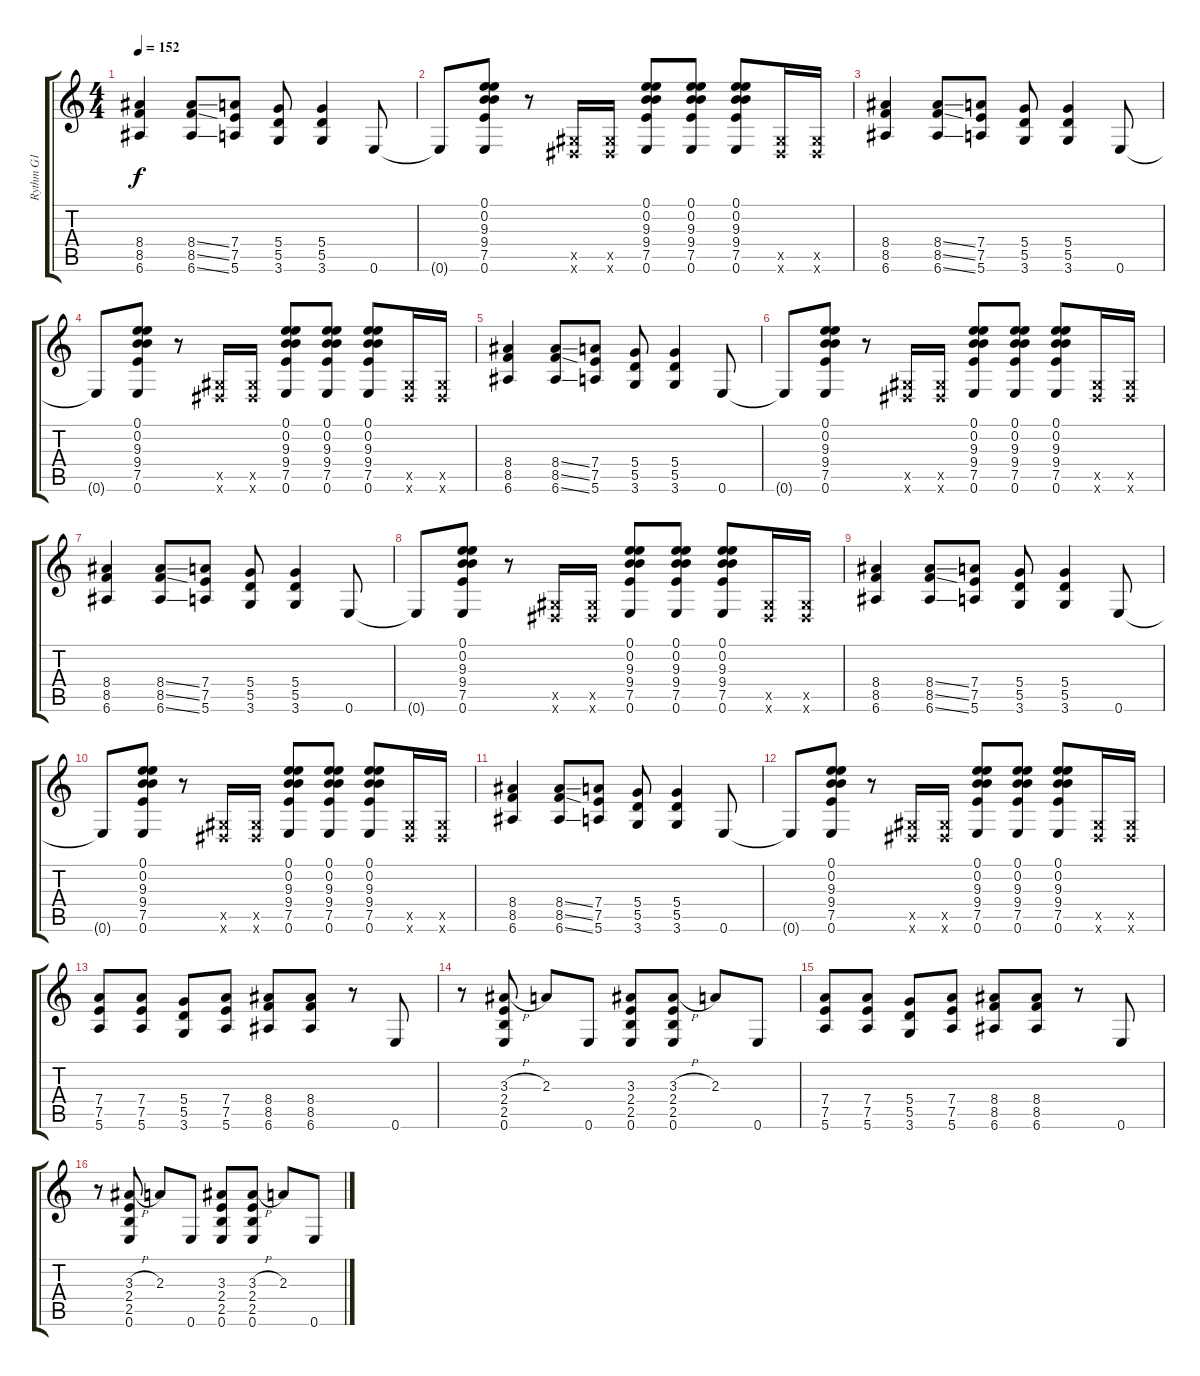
\track ("Rythm G1" "Rythm G1") {instrument overdrivenguitar}
\staff {score tabs}
\tuning (E4 B3 G3 D3 A2 E2) {hide}
\ts (4 4)
\tempo 152
\clef g2
\ks c
(8.4 8.5 6.6).4{dy f} (8.4{ss} 8.5{ss} 6.6{ss}).8 (7.4 7.5 5.6).8 (5.4 5.5 3.6).8 (5.4 5.5 3.6).4 0.6.8 |
0.6{t}.8 (0.1 0.2 9.3 9.4 7.5 0.6).8 r.8 (-1.5{x} -1.6{x}).16 (-1.5{x} -1.6{x}).16 (0.1 0.2 9.3 9.4 7.5 0.6).8 (0.1 0.2 9.3 9.4 7.5 0.6).8 (0.1 0.2 9.3 9.4 7.5 0.6).8 (-1.5{x} -1.6{x}).16 (-1.5{x} -1.6{x}).16 |
(8.4 8.5 6.6).4 (8.4{ss} 8.5{ss} 6.6{ss}).8 (7.4 7.5 5.6).8 (5.4 5.5 3.6).8 (5.4 5.5 3.6).4 0.6.8 |
0.6{t}.8 (0.1 0.2 9.3 9.4 7.5 0.6).8 r.8 (-1.5{x} -1.6{x}).16 (-1.5{x} -1.6{x}).16 (0.1 0.2 9.3 9.4 7.5 0.6).8 (0.1 0.2 9.3 9.4 7.5 0.6).8 (0.1 0.2 9.3 9.4 7.5 0.6).8 (-1.5{x} -1.6{x}).16 (-1.5{x} -1.6{x}).16 |
(8.4 8.5 6.6).4 (8.4{ss} 8.5{ss} 6.6{ss}).8 (7.4 7.5 5.6).8 (5.4 5.5 3.6).8 (5.4 5.5 3.6).4 0.6.8 |
0.6{t}.8 (0.1 0.2 9.3 9.4 7.5 0.6).8 r.8 (-1.5{x} -1.6{x}).16 (-1.5{x} -1.6{x}).16 (0.1 0.2 9.3 9.4 7.5 0.6).8 (0.1 0.2 9.3 9.4 7.5 0.6).8 (0.1 0.2 9.3 9.4 7.5 0.6).8 (-1.5{x} -1.6{x}).16 (-1.5{x} -1.6{x}).16 |
(8.4 8.5 6.6).4 (8.4{ss} 8.5{ss} 6.6{ss}).8 (7.4 7.5 5.6).8 (5.4 5.5 3.6).8 (5.4 5.5 3.6).4 0.6.8 |
0.6{t}.8 (0.1 0.2 9.3 9.4 7.5 0.6).8 r.8 (-1.5{x} -1.6{x}).16 (-1.5{x} -1.6{x}).16 (0.1 0.2 9.3 9.4 7.5 0.6).8 (0.1 0.2 9.3 9.4 7.5 0.6).8 (0.1 0.2 9.3 9.4 7.5 0.6).8 (-1.5{x} -1.6{x}).16 (-1.5{x} -1.6{x}).16 |
(8.4 8.5 6.6).4 (8.4{ss} 8.5{ss} 6.6{ss}).8 (7.4 7.5 5.6).8 (5.4 5.5 3.6).8 (5.4 5.5 3.6).4 0.6.8 |
0.6{t}.8 (0.1 0.2 9.3 9.4 7.5 0.6).8 r.8 (-1.5{x} -1.6{x}).16 (-1.5{x} -1.6{x}).16 (0.1 0.2 9.3 9.4 7.5 0.6).8 (0.1 0.2 9.3 9.4 7.5 0.6).8 (0.1 0.2 9.3 9.4 7.5 0.6).8 (-1.5{x} -1.6{x}).16 (-1.5{x} -1.6{x}).16 |
(8.4 8.5 6.6).4 (8.4{ss} 8.5{ss} 6.6{ss}).8 (7.4 7.5 5.6).8 (5.4 5.5 3.6).8 (5.4 5.5 3.6).4 0.6.8 |
0.6{t}.8 (0.1 0.2 9.3 9.4 7.5 0.6).8 r.8 (-1.5{x} -1.6{x}).16 (-1.5{x} -1.6{x}).16 (0.1 0.2 9.3 9.4 7.5 0.6).8 (0.1 0.2 9.3 9.4 7.5 0.6).8 (0.1 0.2 9.3 9.4 7.5 0.6).8 (-1.5{x} -1.6{x}).16 (-1.5{x} -1.6{x}).16 |
(7.4 7.5 5.6).8 (7.4 7.5 5.6).8 (5.4 5.5 3.6).8 (7.4 7.5 5.6).8 (8.4 8.5 6.6).8 (8.4 8.5 6.6).8 r.8 0.6.8 |
r.8 (3.3{h} 2.4 2.5 0.6).8 2.3.8 0.6.8 (3.3 2.4 2.5 0.6).8 (3.3{h} 2.4 2.5 0.6).8 2.3.8 0.6.8 |
(7.4 7.5 5.6).8 (7.4 7.5 5.6).8 (5.4 5.5 3.6).8 (7.4 7.5 5.6).8 (8.4 8.5 6.6).8 (8.4 8.5 6.6).8 r.8 0.6.8 |
r.8 (3.3{h} 2.4 2.5 0.6).8 2.3.8 0.6.8 (3.3 2.4 2.5 0.6).8 (3.3{h} 2.4 2.5 0.6).8 2.3.8 0.6.8
